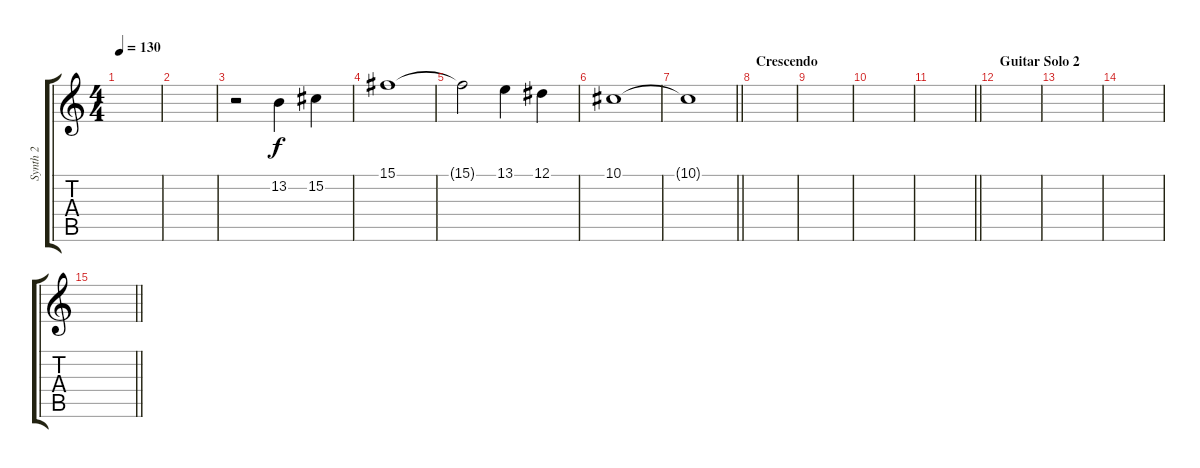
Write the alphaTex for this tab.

\track ("Synth 2" "Synth 2") {instrument pad2warm}
\staff {score tabs}
\tuning (Eb4 Bb3 Gb3 Db3 Ab2 Eb2) {hide}
\ts (4 4)
\tempo 130
\clef g2
\ks c
|
|
r.2 13.2.4 15.2.4 |
15.1.1 |
15.1{t}.2 13.1.4 12.1.4 |
10.1.1 |
\barLineRight lightlight
10.1{t}.1 |
\section ("" "Crescendo")
|
|
|
\barLineRight lightlight
|
\section ("" "Guitar Solo 2")
|
|
|
\barLineRight lightlight
